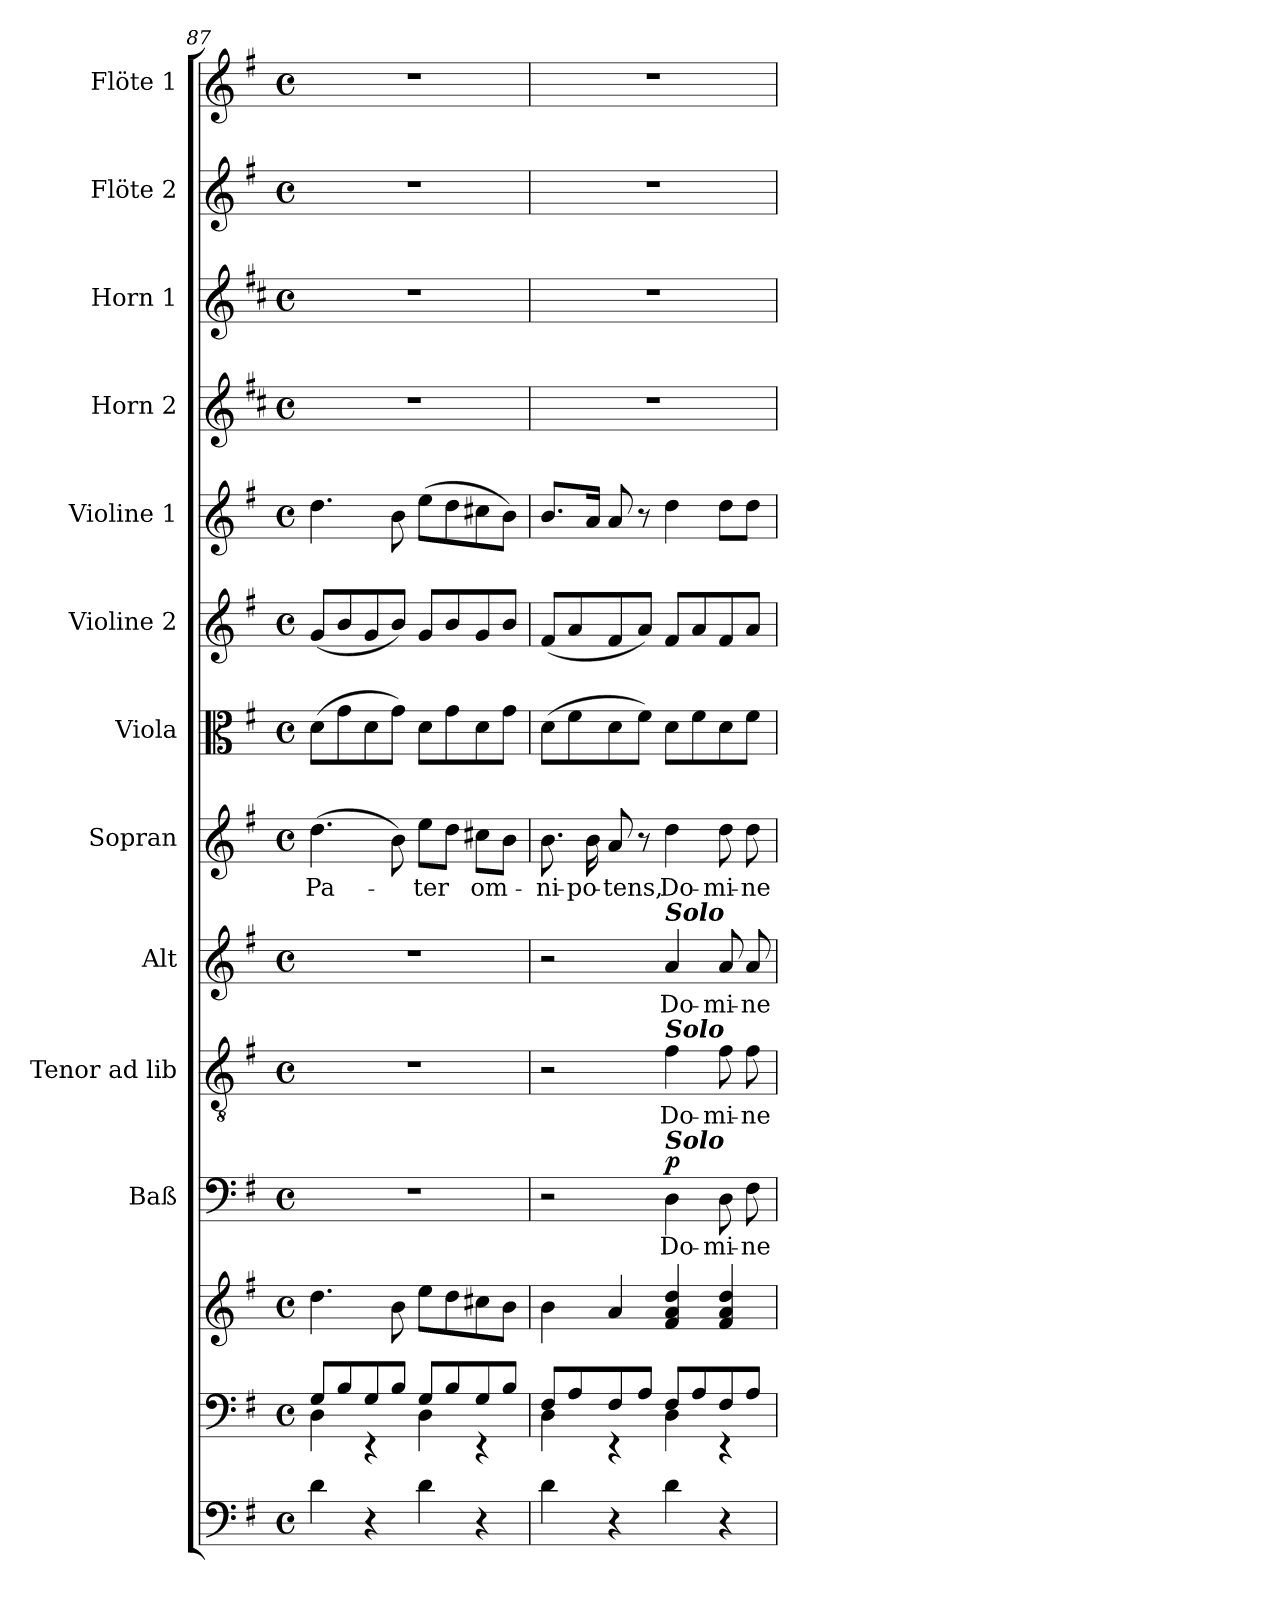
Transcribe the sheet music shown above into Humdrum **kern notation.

**kern	**kern	**kern	**kern	**text	**dynam	**kern	**text	**kern	**text	**kern	**text	**kern	**kern	**kern	**kern	**kern	**kern	**kern
*part13	*part12	*part12	*part11	*part11	*part11	*part10	*part10	*part9	*part9	*part8	*part8	*part7	*part6	*part5	*part4	*part3	*part2	*part1
*staff14	*staff13	*staff12	*staff11	*staff11	*staff11	*staff10	*staff10	*staff9	*staff9	*staff8	*staff8	*staff7	*staff6	*staff5	*staff4	*staff3	*staff2	*staff1
*	*	*	*I"Baß	*	*	*I"Tenor ad lib	*	*I"Alt	*	*I"Sopran	*	*I"Viola	*I"Violine 2	*I"Violine 1	*I"Horn 2	*I"Horn 1	*I"Flöte 2	*I"Flöte 1
*	*	*	*I'Baß	*	*	*I'Ten	*	*I'Alt	*	*I'Sop	*	*I'Vla.	*I'Vln. 2	*I'Vln. 1	*I'Hrn. 2	*I'Hrn. 1	*I'Fl. 2	*I'Fl. 1
*clefF4	*clefF4	*clefG2	*clefF4	*	*	*clefGv2	*	*clefG2	*	*clefG2	*	*clefC3	*clefG2	*clefG2	*clefG2	*clefG2	*clefG2	*clefG2
*ITrd7c12	*	*	*	*	*	*	*	*	*	*	*	*	*	*	*ITrd4c7	*ITrd4c7	*	*
*k[f#]	*k[f#]	*k[f#]	*k[f#]	*	*	*k[f#]	*	*k[f#]	*	*k[f#]	*	*k[f#]	*k[f#]	*k[f#]	*k[f#]	*k[f#]	*k[f#]	*k[f#]
*G:	*G:	*G:	*G:	*	*	*G:	*	*G:	*	*G:	*	*G:	*G:	*G:	*G:	*G:	*G:	*G:
*M4/4	*M4/4	*M4/4	*M4/4	*	*	*M4/4	*	*M4/4	*	*M4/4	*	*M4/4	*M4/4	*M4/4	*M4/4	*M4/4	*M4/4	*M4/4
*met(c)	*met(c)	*met(c)	*met(c)	*	*	*met(c)	*	*met(c)	*	*met(c)	*	*met(c)	*met(c)	*met(c)	*met(c)	*met(c)	*met(c)	*met(c)
=87	=87	=87	=87	=87	=87	=87	=87	=87	=87	=87	=87	=87	=87	=87	=87	=87	=87	=87
*	*^	*	*	*	*	*	*	*	*	*	*	*	*	*	*	*	*	*
!	!	!	!	!	!	!	!	!	!	!	!	!LO:LY:b	!	!	!	!	!	!	!
4D\	8G/L	4D\	4.dd\	1r	.	.	1r	.	1r	.	(>4.dd\	Pa-	(>8d\L	(<8g/L	4.dd\	1r	1r	1r	1r
.	8B/	.	.	.	.	.	.	.	.	.	.	.	8g\	8b/	.	.	.	.	.
4r	8G/	4rEE	.	.	.	.	.	.	.	.	.	.	8d\	8g/	.	.	.	.	.
.	8B/J	.	8b\	.	.	.	.	.	.	.	8b\)	.	8g\J)	8b/J)	8b\	.	.	.	.
!	!	!	!	!	!	!	!	!	!	!	!	!LO:LY:b	!	!	!	!	!	!	!
4D\	8G/L	4D\	8ee\L	.	.	.	.	.	.	.	8ee\L	-ter	8d\L	8g/L	(>8ee\L	.	.	.	.
.	8B/	.	8dd\	.	.	.	.	.	.	.	8dd\J	.	8g\	8b/	8dd\	.	.	.	.
!	!	!	!	!	!	!	!	!	!	!	!	!LO:LY:b	!	!	!	!	!	!	!
4r	8G/	4rEE	8cc#X\	.	.	.	.	.	.	.	8cc#X\L	om-	8d\	8g/	8cc#X\	.	.	.	.
.	8B/J	.	8b\J	.	.	.	.	.	.	.	8b\J	.	8g\J	8b/J	8b\J)	.	.	.	.
!!LO:PB:g=z
=88	=88	=88	=88	=88	=88	=88	=88	=88	=88	=88	=88	=88	=88	=88	=88	=88	=88	=88	=88
!	!	!	!	!	!	!	!	!	!	!	!	!LO:LY:b	!	!	!	!	!	!	!
4D\	8F#/L	4D\	4b\	2r	.	.	2r	.	2r	.	8.b\	-ni-	(>8d\L	(<8f#/L	8.b/L	1r	1r	1r	1r
.	8A/	.	.	.	.	.	.	.	.	.	.	.	8f#\	8a/	.	.	.	.	.
!	!	!	!	!	!	!	!	!	!	!	!	!LO:LY:b	!	!	!	!	!	!	!
.	.	.	.	.	.	.	.	.	.	.	16b\	-po-	.	.	16a/Jk	.	.	.	.
!	!	!	!	!	!	!	!	!	!	!	!	!LO:LY:b	!	!	!	!	!	!	!
4r	8F#/	4rEE	4a/	.	.	.	.	.	.	.	8a/	-tens,	8d\	8f#/	8a/	.	.	.	.
.	8A/J	.	.	.	.	.	.	.	.	.	8r	.	8f#\J)	8a/J)	8r	.	.	.	.
!	!	!	!	!	!	!	!	!	!LO:TX:a:Bi:t=Solo	!	!	!	!	!	!	!	!	!	!
!	!	!	!	!	!	!	!LO:TX:a:Bi:t=Solo	!	!	!	!	!	!	!	!	!	!	!	!
!	!	!	!	!LO:TX:a:Bi:t=Solo	!	!	!	!	!	!	!	!	!	!	!	!	!	!	!
!	!	!	!	!	!LO:LY:b	!LO:DY:a	!	!LO:LY:b	!	!LO:LY:b	!	!LO:LY:b	!	!	!	!	!	!	!
4D\	8F#/L	4D\	4f#/ 4a/ 4dd/	4D\	Do-	p	4f#\	Do-	4a/	Do-	4dd\	Do-	8d\L	8f#/L	4dd\	.	.	.	.
.	8A/	.	.	.	.	.	.	.	.	.	.	.	8f#\	8a/	.	.	.	.	.
!	!	!	!	!	!LO:LY:b	!	!	!LO:LY:b	!	!LO:LY:b	!	!LO:LY:b	!	!	!	!	!	!	!
4r	8F#/	4rEE	4f#/ 4a/ 4dd/	8D\	-mi-	.	8f#\	-mi-	8a/	-mi-	8dd\	-mi-	8d\	8f#/	8dd\L	.	.	.	.
!	!	!	!	!	!LO:LY:b	!	!	!LO:LY:b	!	!LO:LY:b	!	!LO:LY:b	!	!	!	!	!	!	!
.	8A/J	.	.	8F#\	-ne	.	8f#\	-ne	8a/	-ne	8dd\	-ne	8f#\J	8a/J	8dd\J	.	.	.	.
*	*v	*v	*	*	*	*	*	*	*	*	*	*	*	*	*	*	*	*	*
=	=	=	=	=	=	=	=	=	=	=	=	=	=	=	=	=	=	=
*-	*-	*-	*-	*-	*-	*-	*-	*-	*-	*-	*-	*-	*-	*-	*-	*-	*-	*-
